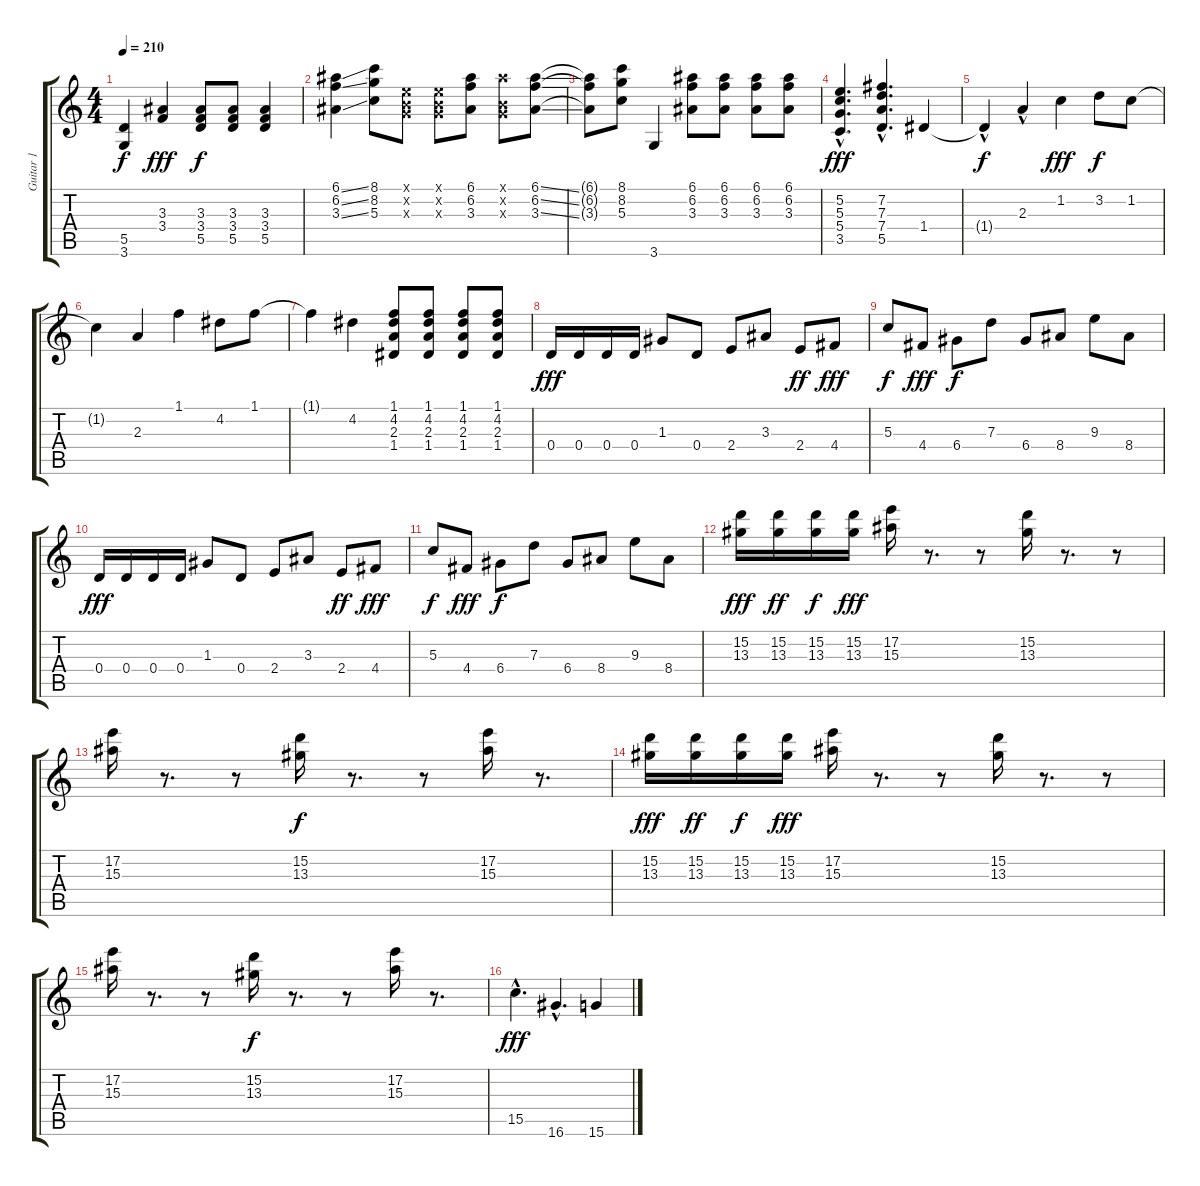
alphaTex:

\track ("Guitar 1" "Guitar 1") {instrument distortionguitar}
\staff {score tabs}
\tuning (E4 B3 G3 D3 A2 E2) {hide}
\ts (4 4)
\tempo 210
\clef g2
\ks c
(5.5{t} 3.6{t}).4{dy f} (3.3 3.4).4{dy fff} (3.3 3.4 5.5).8{dy f} (3.3 3.4 5.5).8 (3.3 3.4 5.5).4 |
(6.1{ss} 6.2{ss} 3.3{ss}).4 (8.1 8.2 5.3).8 (0.1{x} 0.2{x} 0.3{x}).8 (0.1{x} 0.2{x} 0.3{x}).8 (6.1 6.2 3.3).8 (6.1{x} 0.2{x} 0.3{x}).8 (6.1{ss} 6.2{ss} 3.3{ss}).8 |
(6.1{t} 6.2{t} 3.3{t}).8 (8.1 8.2 5.3).8 3.6.4 (6.1 6.2 3.3).8 (6.1 6.2 3.3).8 (6.1 6.2 3.3).8 (6.1 6.2 3.3).8 |
(5.2{hac} 5.3{hac} 5.4{hac} 3.5{hac}).4{d dy fff} (7.2{hac} 7.3{hac} 7.4{hac} 5.5{hac}).4{d} 1.4.4 |
1.4{hac t}.4{dy f} 2.3{hac}.4 1.2.4{dy fff} 3.2.8{dy f} 1.2.8 |
1.2{t}.4 2.3.4 1.1.4 4.2.8 1.1.8 |
1.1{t}.4 4.2.4 (1.1 4.2 2.3 1.4).8 (1.1 4.2 2.3 1.4).8 (1.1 4.2 2.3 1.4).8 (1.1 4.2 2.3 1.4).8 |
0.4.16{dy fff} 0.4.16 0.4.16 0.4.16 1.3.8 0.4.8 2.4.8 3.3.8 2.4.8{dy ff} 4.4.8{dy fff} |
5.3.8{dy f} 4.4.8{dy fff} 6.4.8{dy f} 7.3.8 6.4.8 8.4.8 9.3.8 8.4.8 |
0.4.16{dy fff} 0.4.16 0.4.16 0.4.16 1.3.8 0.4.8 2.4.8 3.3.8 2.4.8{dy ff} 4.4.8{dy fff} |
5.3.8{dy f} 4.4.8{dy fff} 6.4.8{dy f} 7.3.8 6.4.8 8.4.8 9.3.8 8.4.8 |
(15.2 13.3).16{dy fff} (15.2 13.3).16{dy ff} (15.2 13.3).16{dy f} (15.2 13.3).16{dy fff} (17.2 15.3).16 r.8{d} r.8 (15.2 13.3).16 r.8{d} r.8 |
(17.2 15.3).16 r.8{d} r.8 (15.2 13.3).16{dy f} r.8{d} r.8 (17.2 15.3).16 r.8{d} |
(15.2 13.3).16{dy fff} (15.2 13.3).16{dy ff} (15.2 13.3).16{dy f} (15.2 13.3).16{dy fff} (17.2 15.3).16 r.8{d} r.8 (15.2 13.3).16 r.8{d} r.8 |
(17.2 15.3).16 r.8{d} r.8 (15.2 13.3).16{dy f} r.8{d} r.8 (17.2 15.3).16 r.8{d} |
15.5{hac}.4{d dy fff} 16.6{hac}.4{d} 15.6.4
